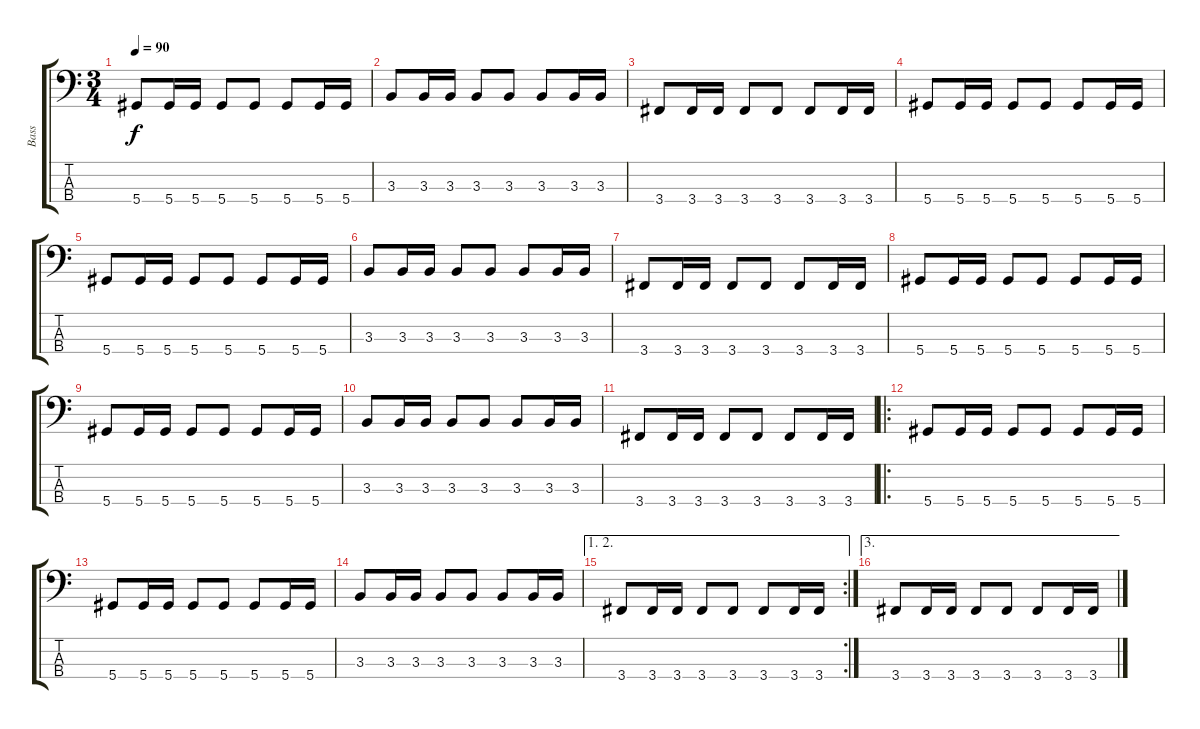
\track ("Bass" "Bass") {instrument electricbassfinger}
\staff {score tabs}
\tuning (Gb2 Db2 Ab1 Eb1) {hide}
\ts (3 4)
\tempo 90
\clef f4
\ks c
5.4.8{dy f} 5.4.16 5.4.16 5.4.8 5.4.8 5.4.8 5.4.16 5.4.16 |
3.3.8 3.3.16 3.3.16 3.3.8 3.3.8 3.3.8 3.3.16 3.3.16 |
3.4.8 3.4.16 3.4.16 3.4.8 3.4.8 3.4.8 3.4.16 3.4.16 |
5.4.8 5.4.16 5.4.16 5.4.8 5.4.8 5.4.8 5.4.16 5.4.16 |
5.4.8 5.4.16 5.4.16 5.4.8 5.4.8 5.4.8 5.4.16 5.4.16 |
3.3.8 3.3.16 3.3.16 3.3.8 3.3.8 3.3.8 3.3.16 3.3.16 |
3.4.8 3.4.16 3.4.16 3.4.8 3.4.8 3.4.8 3.4.16 3.4.16 |
5.4.8 5.4.16 5.4.16 5.4.8 5.4.8 5.4.8 5.4.16 5.4.16 |
5.4.8 5.4.16 5.4.16 5.4.8 5.4.8 5.4.8 5.4.16 5.4.16 |
3.3.8 3.3.16 3.3.16 3.3.8 3.3.8 3.3.8 3.3.16 3.3.16 |
3.4.8 3.4.16 3.4.16 3.4.8 3.4.8 3.4.8 3.4.16 3.4.16 |
\ro
5.4.8 5.4.16 5.4.16 5.4.8 5.4.8 5.4.8 5.4.16 5.4.16 |
5.4.8 5.4.16 5.4.16 5.4.8 5.4.8 5.4.8 5.4.16 5.4.16 |
3.3.8 3.3.16 3.3.16 3.3.8 3.3.8 3.3.8 3.3.16 3.3.16 |
\ae (1 2)
\rc 2
3.4.8 3.4.16 3.4.16 3.4.8 3.4.8 3.4.8 3.4.16 3.4.16 |
\ae 3
3.4.8 3.4.16 3.4.16 3.4.8 3.4.8 3.4.8 3.4.16 3.4.16
